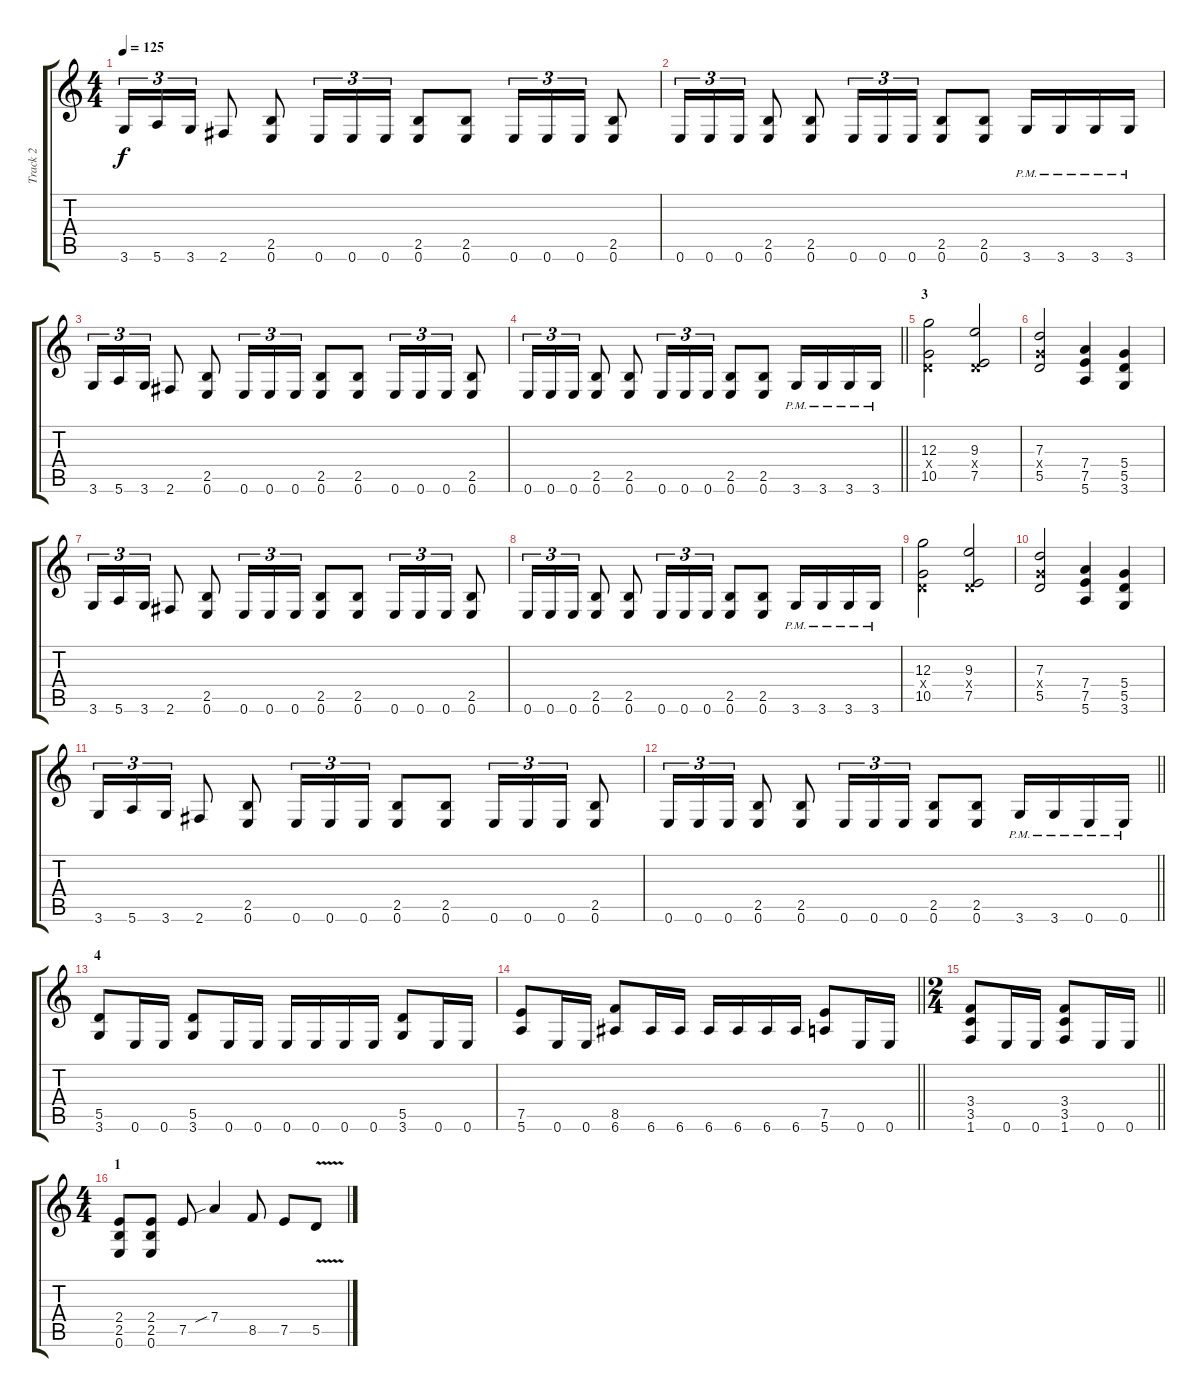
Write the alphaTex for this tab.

\track ("Track 2" "Track 2") {instrument distortionguitar}
\staff {score tabs}
\tuning (E4 B3 G3 D3 A2 E2) {hide}
\ts (4 4)
\tempo 125
\clef g2
\ks c
3.6.16{tu (3 2) dy f} 5.6.16{tu (3 2)} 3.6.16{tu (3 2)} 2.6.8 (2.5 0.6).8 0.6.16{tu (3 2)} 0.6.16{tu (3 2)} 0.6.16{tu (3 2)} (2.5 0.6).8 (2.5 0.6).8 0.6.16{tu (3 2)} 0.6.16{tu (3 2)} 0.6.16{tu (3 2)} (2.5 0.6).8 |
0.6.16{tu (3 2)} 0.6.16{tu (3 2)} 0.6.16{tu (3 2)} (2.5 0.6).8 (2.5 0.6).8 0.6.16{tu (3 2)} 0.6.16{tu (3 2)} 0.6.16{tu (3 2)} (2.5 0.6).8 (2.5 0.6).8 3.6{pm}.16 3.6{pm}.16 3.6{pm}.16 3.6{pm}.16 |
3.6.16{tu (3 2)} 5.6.16{tu (3 2)} 3.6.16{tu (3 2)} 2.6.8 (2.5 0.6).8 0.6.16{tu (3 2)} 0.6.16{tu (3 2)} 0.6.16{tu (3 2)} (2.5 0.6).8 (2.5 0.6).8 0.6.16{tu (3 2)} 0.6.16{tu (3 2)} 0.6.16{tu (3 2)} (2.5 0.6).8 |
\barLineRight lightlight
0.6.16{tu (3 2)} 0.6.16{tu (3 2)} 0.6.16{tu (3 2)} (2.5 0.6).8 (2.5 0.6).8 0.6.16{tu (3 2)} 0.6.16{tu (3 2)} 0.6.16{tu (3 2)} (2.5 0.6).8 (2.5 0.6).8 3.6{pm}.16 3.6{pm}.16 3.6{pm}.16 3.6{pm}.16 |
\section ("" "3")
(12.3 0.4{x} 10.5).2 (9.3 0.4{x} 7.5).2 |
(7.3 5.4{x} 5.5).2 (7.4 7.5 5.6).4 (5.4 5.5 3.6).4 |
3.6.16{tu (3 2)} 5.6.16{tu (3 2)} 3.6.16{tu (3 2)} 2.6.8 (2.5 0.6).8 0.6.16{tu (3 2)} 0.6.16{tu (3 2)} 0.6.16{tu (3 2)} (2.5 0.6).8 (2.5 0.6).8 0.6.16{tu (3 2)} 0.6.16{tu (3 2)} 0.6.16{tu (3 2)} (2.5 0.6).8 |
0.6.16{tu (3 2)} 0.6.16{tu (3 2)} 0.6.16{tu (3 2)} (2.5 0.6).8 (2.5 0.6).8 0.6.16{tu (3 2)} 0.6.16{tu (3 2)} 0.6.16{tu (3 2)} (2.5 0.6).8 (2.5 0.6).8 3.6{pm}.16 3.6{pm}.16 3.6{pm}.16 3.6{pm}.16 |
(12.3 0.4{x} 10.5).2 (9.3 0.4{x} 7.5).2 |
(7.3 5.4{x} 5.5).2 (7.4 7.5 5.6).4 (5.4 5.5 3.6).4 |
3.6.16{tu (3 2)} 5.6.16{tu (3 2)} 3.6.16{tu (3 2)} 2.6.8 (2.5 0.6).8 0.6.16{tu (3 2)} 0.6.16{tu (3 2)} 0.6.16{tu (3 2)} (2.5 0.6).8 (2.5 0.6).8 0.6.16{tu (3 2)} 0.6.16{tu (3 2)} 0.6.16{tu (3 2)} (2.5 0.6).8 |
\barLineRight lightlight
0.6.16{tu (3 2)} 0.6.16{tu (3 2)} 0.6.16{tu (3 2)} (2.5 0.6).8 (2.5 0.6).8 0.6.16{tu (3 2)} 0.6.16{tu (3 2)} 0.6.16{tu (3 2)} (2.5 0.6).8 (2.5 0.6).8 3.6{pm}.16 3.6{pm}.16 0.6{pm}.16 0.6{pm}.16 |
\section ("" "4")
(5.5 3.6).8 0.6.16 0.6.16 (5.5 3.6).8 0.6.16 0.6.16 0.6.16 0.6.16 0.6.16 0.6.16 (5.5 3.6).8 0.6.16 0.6.16 |
\barLineRight lightlight
(7.5 5.6).8 0.6.16 0.6.16 (8.5 6.6).8 6.6.16 6.6.16 6.6.16 6.6.16 6.6.16 6.6.16 (7.5 5.6).8 0.6.16 0.6.16 |
\ts (2 4)
\barLineRight lightlight
(3.4 3.5 1.6).8 0.6.16 0.6.16 (3.4 3.5 1.6).8 0.6.16 0.6.16 |
\ts (4 4)
\section ("" "1")
(2.4 2.5 0.6).8 (2.4 2.5 0.6).8 7.5.8 7.4{sib}.4 8.5.8 7.5.8 5.5{v}.8
